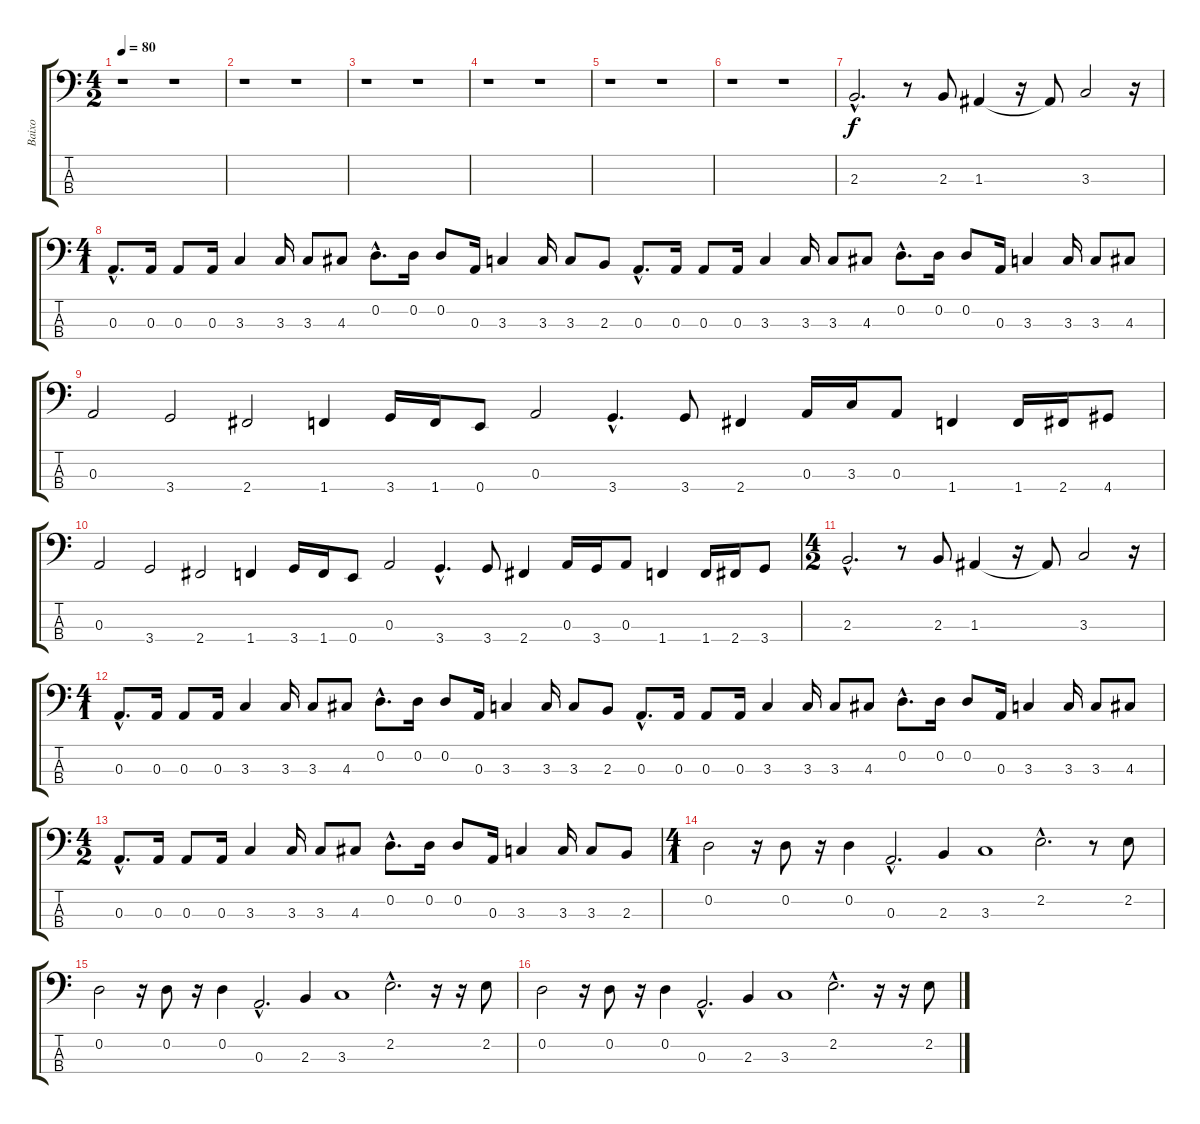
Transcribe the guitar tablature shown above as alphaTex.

\track ("Baixo" "Baixo") {instrument electricbasspick}
\staff {score tabs}
\tuning (G2 D2 A1 E1) {hide}
\ts (4 2)
\tempo 80
\clef f4
\ks c
r.1{dy f instrument electricbasspick} r.1 |
r.1 r.1 |
r.1 r.1 |
r.1 r.1 |
r.1 r.1 |
r.1 r.1 |
2.3{hac}.2{d} r.8 2.3.8 1.3.4 r.16 1.3{t}.8 3.3.2 r.16 |
\ts (4 1)
0.3{hac}.8{d} 0.3.16 0.3.8 0.3.16 3.3.4 3.3.16 3.3.8 4.3.8 0.2{hac}.8{d} 0.2.16 0.2.8 0.3.16 3.3.4 3.3.16 3.3.8 2.3.8 0.3{hac}.8{d} 0.3.16 0.3.8 0.3.16 3.3.4 3.3.16 3.3.8 4.3.8 0.2{hac}.8{d} 0.2.16 0.2.8 0.3.16 3.3.4 3.3.16 3.3.8 4.3.8 |
0.3.2 3.4.2 2.4.2 1.4.4 3.4.16 1.4.16 0.4.8 0.3.2 3.4{hac}.4{d} 3.4.8 2.4.4 0.3.16 3.3.16 0.3.8 1.4.4 1.4.16 2.4.16 4.4.8 |
0.3.2 3.4.2 2.4.2 1.4.4 3.4.16 1.4.16 0.4.8 0.3.2 3.4{hac}.4{d} 3.4.8 2.4.4 0.3.16 3.4.16 0.3.8 1.4.4 1.4.16 2.4.16 3.4.8 |
\ts (4 2)
2.3{hac}.2{d} r.8 2.3.8 1.3.4 r.16 1.3{t}.8 3.3.2 r.16 |
\ts (4 1)
0.3{hac}.8{d} 0.3.16 0.3.8 0.3.16 3.3.4 3.3.16 3.3.8 4.3.8 0.2{hac}.8{d} 0.2.16 0.2.8 0.3.16 3.3.4 3.3.16 3.3.8 2.3.8 0.3{hac}.8{d} 0.3.16 0.3.8 0.3.16 3.3.4 3.3.16 3.3.8 4.3.8 0.2{hac}.8{d} 0.2.16 0.2.8 0.3.16 3.3.4 3.3.16 3.3.8 4.3.8 |
\ts (4 2)
0.3{hac}.8{d} 0.3.16 0.3.8 0.3.16 3.3.4 3.3.16 3.3.8 4.3.8 0.2{hac}.8{d} 0.2.16 0.2.8 0.3.16 3.3.4 3.3.16 3.3.8 2.3.8 |
\ts (4 1)
0.2.2 r.16 0.2.8 r.16 0.2.4 0.3{hac}.2{d} 2.3.4 3.3.1 2.2{hac}.2{d} r.8 2.2.8 |
0.2.2 r.16 0.2.8 r.16 0.2.4 0.3{hac}.2{d} 2.3.4 3.3.1 2.2{hac}.2{d} r.16 r.16 2.2.8 |
0.2.2 r.16 0.2.8 r.16 0.2.4 0.3{hac}.2{d} 2.3.4 3.3.1 2.2{hac}.2{d} r.16 r.16 2.2.8
